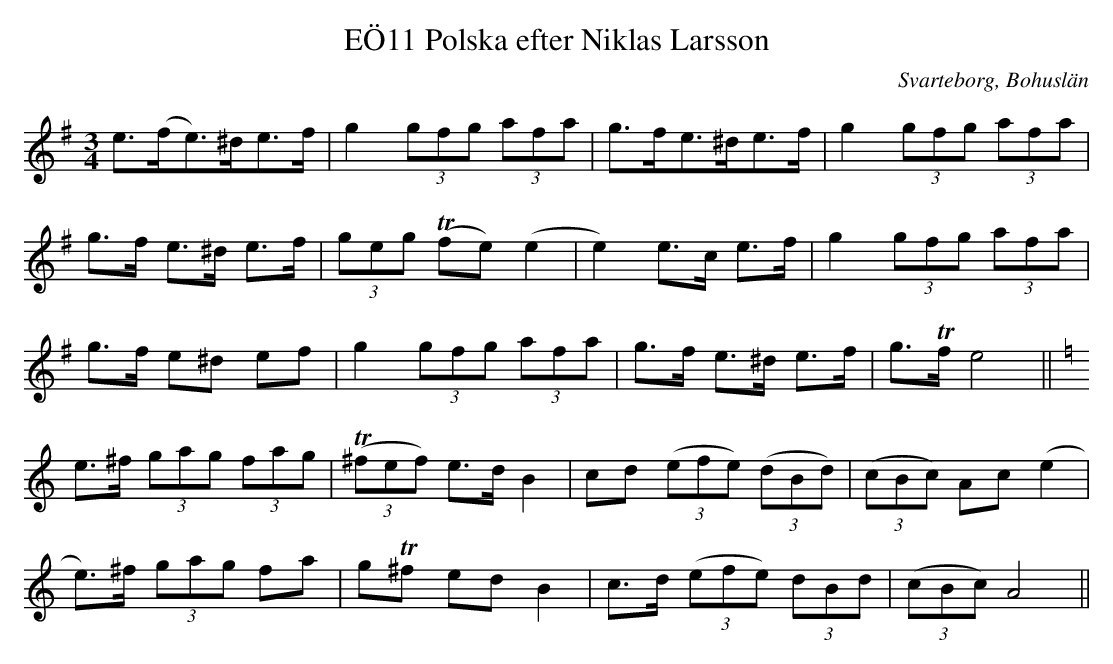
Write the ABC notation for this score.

X:1
T:Polska efter Niklas Larsson, EÖ11
O:Svarteborg, Bohuslän
M:3/4
L:1/8
K:Em
e>(fe)>^de>f|g2 (3gfg (3afa|g>fe>^de>f|g2 (3gfg (3afa|
g>f e>^d e>f|(3geg (Tfe) (e2|e2) e>c e>f|g2 (3gfg (3afa|
g>f e^d ef|g2 (3gfg (3afa|g>f e>^d e>f|g>Tf e4||
[K: Am]e>^f (3gag (3fag|((3T^fef) e>d B2|cd ((3efe) ((3dBd)|((3cBc) Ac (e2|
e)>^f (3gag fa|gT^f ed B2|c>d ((3efe) (3dBd|((3cBc) A4||
